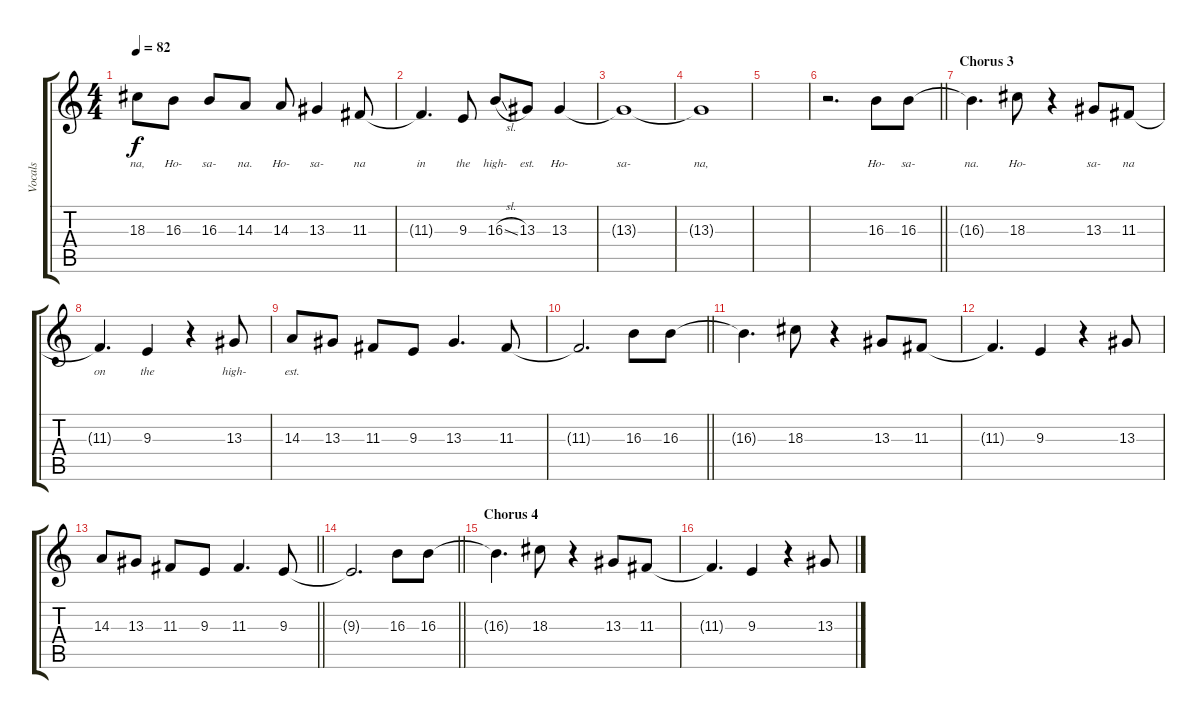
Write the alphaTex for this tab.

\track ("Vocals" "Vocals") {instrument lead2sawtooth}
\staff {score tabs}
\tuning (E4 B3 G3 D3 A2 E2) {hide}
\ts (4 4)
\tempo 82
\clef g2
\ks c
18.3.8{lyrics (0 "na,") lyrics (1 "") lyrics (2 "") lyrics (3 "") lyrics (4 "") dy f} 16.3.8{lyrics (0 "Ho-") lyrics (1 "") lyrics (2 "") lyrics (3 "") lyrics (4 "")} 16.3.8{lyrics (0 "sa-") lyrics (1 "") lyrics (2 "") lyrics (3 "") lyrics (4 "")} 14.3.8{lyrics (0 "na.") lyrics (1 "") lyrics (2 "") lyrics (3 "") lyrics (4 "")} 14.3.8{lyrics (0 "Ho-") lyrics (1 "") lyrics (2 "") lyrics (3 "") lyrics (4 "")} 13.3.4{lyrics (0 "sa-") lyrics (1 "") lyrics (2 "") lyrics (3 "") lyrics (4 "")} 11.3.8{lyrics (0 "na") lyrics (1 "") lyrics (2 "") lyrics (3 "") lyrics (4 "")} |
11.3{t}.4{d lyrics (0 "in") lyrics (1 "") lyrics (2 "") lyrics (3 "") lyrics (4 "")} 9.3.8{lyrics (0 "the") lyrics (1 "") lyrics (2 "") lyrics (3 "") lyrics (4 "")} 16.3{sl}.8{lyrics (0 "high-") lyrics (1 "") lyrics (2 "") lyrics (3 "") lyrics (4 "")} 13.3.8{lyrics (0 "est.") lyrics (1 "") lyrics (2 "") lyrics (3 "") lyrics (4 "")} 13.3.4{lyrics (0 "Ho-") lyrics (1 "") lyrics (2 "") lyrics (3 "") lyrics (4 "")} |
13.3{t}.1{lyrics (0 "sa-") lyrics (1 "") lyrics (2 "") lyrics (3 "") lyrics (4 "")} |
13.3{t}.1{lyrics (0 "na,") lyrics (1 "") lyrics (2 "") lyrics (3 "") lyrics (4 "")} |
|
\barLineRight lightlight
r.2{d} 16.3.8{lyrics (0 "Ho-") lyrics (1 "") lyrics (2 "") lyrics (3 "") lyrics (4 "")} 16.3.8{lyrics (0 "sa-") lyrics (1 "") lyrics (2 "") lyrics (3 "") lyrics (4 "")} |
\section ("" "Chorus 3")
16.3{t}.4{d lyrics (0 "na.") lyrics (1 "") lyrics (2 "") lyrics (3 "") lyrics (4 "")} 18.3.8{lyrics (0 "Ho-") lyrics (1 "") lyrics (2 "") lyrics (3 "") lyrics (4 "")} r.4 13.3.8{lyrics (0 "sa-") lyrics (1 "") lyrics (2 "") lyrics (3 "") lyrics (4 "")} 11.3.8{lyrics (0 "na") lyrics (1 "") lyrics (2 "") lyrics (3 "") lyrics (4 "")} |
11.3{t}.4{d lyrics (0 "on") lyrics (1 "") lyrics (2 "") lyrics (3 "") lyrics (4 "")} 9.3.4{lyrics (0 "the") lyrics (1 "") lyrics (2 "") lyrics (3 "") lyrics (4 "")} r.4 13.3.8{lyrics (0 "high-") lyrics (1 "") lyrics (2 "") lyrics (3 "") lyrics (4 "")} |
14.3.8{lyrics (0 "est.") lyrics (1 "") lyrics (2 "") lyrics (3 "") lyrics (4 "")} 13.3.8 11.3.8 9.3.8 13.3.4{d} 11.3.8 |
\barLineRight lightlight
11.3{t}.2{d} 16.3.8 16.3.8 |
16.3{t}.4{d} 18.3.8 r.4 13.3.8 11.3.8 |
11.3{t}.4{d} 9.3.4 r.4 13.3.8 |
\barLineRight lightlight
14.3.8 13.3.8 11.3.8 9.3.8 11.3.4{d} 9.3.8 |
\barLineRight lightlight
9.3{t}.2{d} 16.3.8 16.3.8 |
\section ("" "Chorus 4")
16.3{t}.4{d} 18.3.8 r.4 13.3.8 11.3.8 |
11.3{t}.4{d} 9.3.4 r.4 13.3.8
